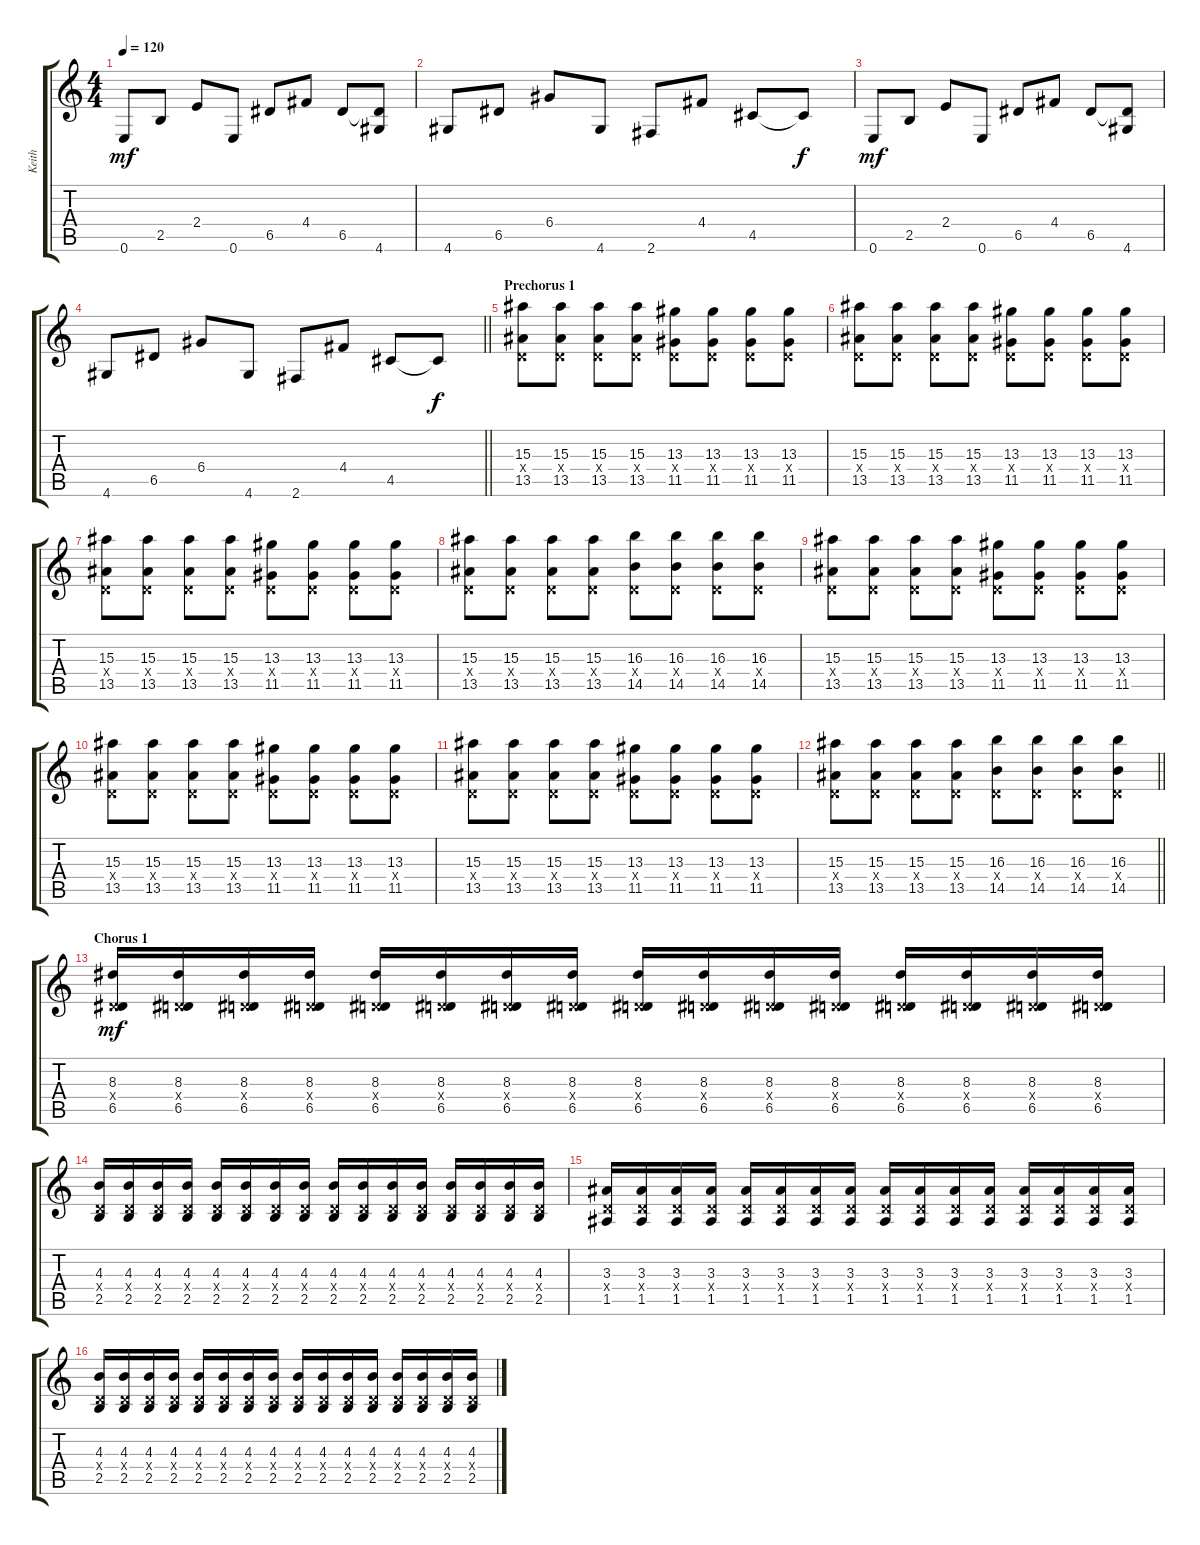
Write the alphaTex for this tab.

\track ("Keith" "Keith") {instrument distortionguitar}
\staff {score tabs}
\tuning (E4 B3 G3 D3 A2 E2) {hide}
\ts (4 4)
\tempo 120
\clef g2
\ks c
0.6.8{dy mf} 2.5.8 2.4.8 0.6.8 6.5.8 4.4.8 6.5.8 (6.5{t} 4.6).8 |
4.6.8 6.5.8 6.4.8 4.6.8 2.6.8 4.4.8 4.5.8 4.5{t}.8{dy f} |
0.6.8{dy mf} 2.5.8 2.4.8 0.6.8 6.5.8 4.4.8 6.5.8 (6.5{t} 4.6).8 |
\barLineRight lightlight
4.6.8 6.5.8 6.4.8 4.6.8 2.6.8 4.4.8 4.5.8 4.5{t}.8{dy f} |
\section ("" "Prechorus 1")
(15.3 0.4{x} 13.5).8 (15.3 0.4{x} 13.5).8 (15.3 0.4{x} 13.5).8 (15.3 0.4{x} 13.5).8 (13.3 0.4{x} 11.5).8 (13.3 0.4{x} 11.5).8 (13.3 0.4{x} 11.5).8 (13.3 0.4{x} 11.5).8 |
(15.3 0.4{x} 13.5).8 (15.3 0.4{x} 13.5).8 (15.3 0.4{x} 13.5).8 (15.3 0.4{x} 13.5).8 (13.3 0.4{x} 11.5).8 (13.3 0.4{x} 11.5).8 (13.3 0.4{x} 11.5).8 (13.3 0.4{x} 11.5).8 |
(15.3 0.4{x} 13.5).8 (15.3 0.4{x} 13.5).8 (15.3 0.4{x} 13.5).8 (15.3 0.4{x} 13.5).8 (13.3 0.4{x} 11.5).8 (13.3 0.4{x} 11.5).8 (13.3 0.4{x} 11.5).8 (13.3 0.4{x} 11.5).8 |
(15.3 0.4{x} 13.5).8 (15.3 0.4{x} 13.5).8 (15.3 0.4{x} 13.5).8 (15.3 0.4{x} 13.5).8 (16.3 0.4{x} 14.5).8 (16.3 0.4{x} 14.5).8 (16.3 0.4{x} 14.5).8 (16.3 0.4{x} 14.5).8 |
(15.3 0.4{x} 13.5).8 (15.3 0.4{x} 13.5).8 (15.3 0.4{x} 13.5).8 (15.3 0.4{x} 13.5).8 (13.3 0.4{x} 11.5).8 (13.3 0.4{x} 11.5).8 (13.3 0.4{x} 11.5).8 (13.3 0.4{x} 11.5).8 |
(15.3 0.4{x} 13.5).8 (15.3 0.4{x} 13.5).8 (15.3 0.4{x} 13.5).8 (15.3 0.4{x} 13.5).8 (13.3 0.4{x} 11.5).8 (13.3 0.4{x} 11.5).8 (13.3 0.4{x} 11.5).8 (13.3 0.4{x} 11.5).8 |
(15.3 0.4{x} 13.5).8 (15.3 0.4{x} 13.5).8 (15.3 0.4{x} 13.5).8 (15.3 0.4{x} 13.5).8 (13.3 0.4{x} 11.5).8 (13.3 0.4{x} 11.5).8 (13.3 0.4{x} 11.5).8 (13.3 0.4{x} 11.5).8 |
\barLineRight lightlight
(15.3 0.4{x} 13.5).8 (15.3 0.4{x} 13.5).8 (15.3 0.4{x} 13.5).8 (15.3 0.4{x} 13.5).8 (16.3 0.4{x} 14.5).8 (16.3 0.4{x} 14.5).8 (16.3 0.4{x} 14.5).8 (16.3 0.4{x} 14.5).8 |
\section ("" "Chorus 1")
(8.3 0.4{x} 6.5).16{dy mf} (8.3 0.4{x} 6.5).16 (8.3 0.4{x} 6.5).16 (8.3 0.4{x} 6.5).16 (8.3 0.4{x} 6.5).16 (8.3 0.4{x} 6.5).16 (8.3 0.4{x} 6.5).16 (8.3 0.4{x} 6.5).16 (8.3 0.4{x} 6.5).16 (8.3 0.4{x} 6.5).16 (8.3 0.4{x} 6.5).16 (8.3 0.4{x} 6.5).16 (8.3 0.4{x} 6.5).16 (8.3 0.4{x} 6.5).16 (8.3 0.4{x} 6.5).16 (8.3 0.4{x} 6.5).16 |
(4.3 0.4{x} 2.5).16 (4.3 0.4{x} 2.5).16 (4.3 0.4{x} 2.5).16 (4.3 0.4{x} 2.5).16 (4.3 0.4{x} 2.5).16 (4.3 0.4{x} 2.5).16 (4.3 0.4{x} 2.5).16 (4.3 0.4{x} 2.5).16 (4.3 0.4{x} 2.5).16 (4.3 0.4{x} 2.5).16 (4.3 0.4{x} 2.5).16 (4.3 0.4{x} 2.5).16 (4.3 0.4{x} 2.5).16 (4.3 0.4{x} 2.5).16 (4.3 0.4{x} 2.5).16 (4.3 0.4{x} 2.5).16 |
(3.3 0.4{x} 1.5).16 (3.3 0.4{x} 1.5).16 (3.3 0.4{x} 1.5).16 (3.3 0.4{x} 1.5).16 (3.3 0.4{x} 1.5).16 (3.3 0.4{x} 1.5).16 (3.3 0.4{x} 1.5).16 (3.3 0.4{x} 1.5).16 (3.3 0.4{x} 1.5).16 (3.3 0.4{x} 1.5).16 (3.3 0.4{x} 1.5).16 (3.3 0.4{x} 1.5).16 (3.3 0.4{x} 1.5).16 (3.3 0.4{x} 1.5).16 (3.3 0.4{x} 1.5).16 (3.3 0.4{x} 1.5).16 |
(4.3 0.4{x} 2.5).16 (4.3 0.4{x} 2.5).16 (4.3 0.4{x} 2.5).16 (4.3 0.4{x} 2.5).16 (4.3 0.4{x} 2.5).16 (4.3 0.4{x} 2.5).16 (4.3 0.4{x} 2.5).16 (4.3 0.4{x} 2.5).16 (4.3 0.4{x} 2.5).16 (4.3 0.4{x} 2.5).16 (4.3 0.4{x} 2.5).16 (4.3 0.4{x} 2.5).16 (4.3 0.4{x} 2.5).16 (4.3 0.4{x} 2.5).16 (4.3 0.4{x} 2.5).16 (4.3 0.4{x} 2.5).16
